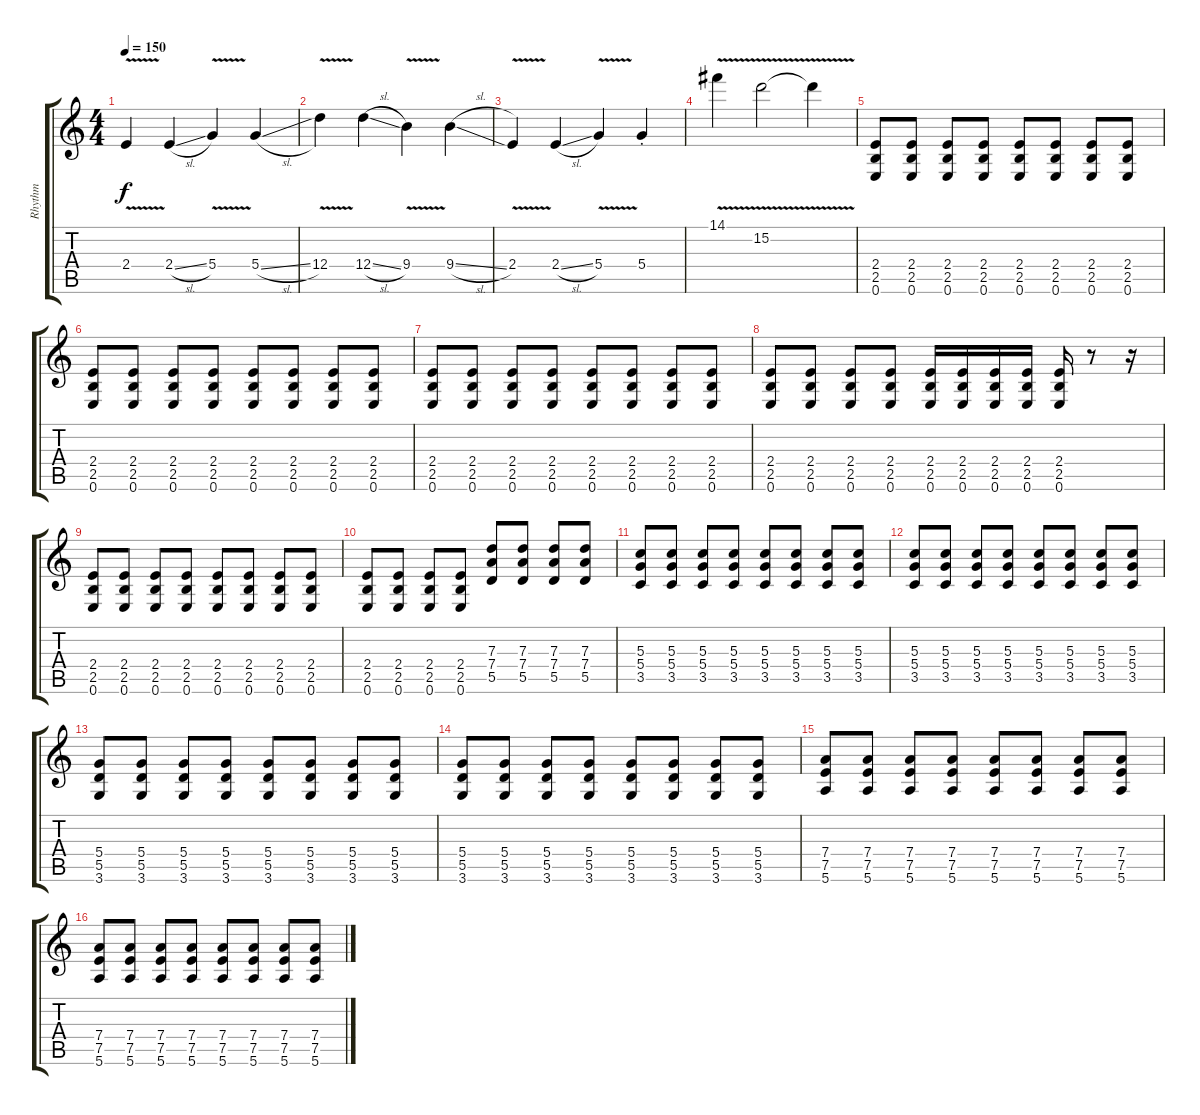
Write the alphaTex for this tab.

\track ("Rhythm" "Rhythm") {instrument overdrivenguitar}
\staff {score tabs}
\tuning (E4 B3 G3 D3 A2 E2) {hide}
\ts (4 4)
\tempo 150
\clef g2
\ks c
2.4{v}.4{dy f} 2.4{sl}.4 5.4{v}.4 5.4{sl}.4 |
12.4{v}.4 12.4{sl}.4 9.4{v}.4 9.4{sl}.4 |
2.4{v}.4 2.4{sl}.4 5.4{v}.4 5.4{st}.4 |
14.1{v}.4 15.2{v}.2 15.2{t}.4 |
(2.4 2.5 0.6).8 (2.4 2.5 0.6).8 (2.4 2.5 0.6).8 (2.4 2.5 0.6).8 (2.4 2.5 0.6).8 (2.4 2.5 0.6).8 (2.4 2.5 0.6).8 (2.4 2.5 0.6).8 |
(2.4 2.5 0.6).8 (2.4 2.5 0.6).8 (2.4 2.5 0.6).8 (2.4 2.5 0.6).8 (2.4 2.5 0.6).8 (2.4 2.5 0.6).8 (2.4 2.5 0.6).8 (2.4 2.5 0.6).8 |
(2.4 2.5 0.6).8 (2.4 2.5 0.6).8 (2.4 2.5 0.6).8 (2.4 2.5 0.6).8 (2.4 2.5 0.6).8 (2.4 2.5 0.6).8 (2.4 2.5 0.6).8 (2.4 2.5 0.6).8 |
(2.4 2.5 0.6).8 (2.4 2.5 0.6).8 (2.4 2.5 0.6).8 (2.4 2.5 0.6).8 (2.4 2.5 0.6).16 (2.4 2.5 0.6).16 (2.4 2.5 0.6).16 (2.4 2.5 0.6).16 (2.4 2.5 0.6).16 r.8 r.16 |
(2.4 2.5 0.6).8 (2.4 2.5 0.6).8 (2.4 2.5 0.6).8 (2.4 2.5 0.6).8 (2.4 2.5 0.6).8 (2.4 2.5 0.6).8 (2.4 2.5 0.6).8 (2.4 2.5 0.6).8 |
(2.4 2.5 0.6).8 (2.4 2.5 0.6).8 (2.4 2.5 0.6).8 (2.4 2.5 0.6).8 (7.3 7.4 5.5).8 (7.3 7.4 5.5).8 (7.3 7.4 5.5).8 (7.3 7.4 5.5).8 |
(5.3 5.4 3.5).8 (5.3 5.4 3.5).8 (5.3 5.4 3.5).8 (5.3 5.4 3.5).8 (5.3 5.4 3.5).8 (5.3 5.4 3.5).8 (5.3 5.4 3.5).8 (5.3 5.4 3.5).8 |
(5.3 5.4 3.5).8 (5.3 5.4 3.5).8 (5.3 5.4 3.5).8 (5.3 5.4 3.5).8 (5.3 5.4 3.5).8 (5.3 5.4 3.5).8 (5.3 5.4 3.5).8 (5.3 5.4 3.5).8 |
(5.4 5.5 3.6).8 (5.4 5.5 3.6).8 (5.4 5.5 3.6).8 (5.4 5.5 3.6).8 (5.4 5.5 3.6).8 (5.4 5.5 3.6).8 (5.4 5.5 3.6).8 (5.4 5.5 3.6).8 |
(5.4 5.5 3.6).8 (5.4 5.5 3.6).8 (5.4 5.5 3.6).8 (5.4 5.5 3.6).8 (5.4 5.5 3.6).8 (5.4 5.5 3.6).8 (5.4 5.5 3.6).8 (5.4 5.5 3.6).8 |
(7.4 7.5 5.6).8 (7.4 7.5 5.6).8 (7.4 7.5 5.6).8 (7.4 7.5 5.6).8 (7.4 7.5 5.6).8 (7.4 7.5 5.6).8 (7.4 7.5 5.6).8 (7.4 7.5 5.6).8 |
(7.4 7.5 5.6).8 (7.4 7.5 5.6).8 (7.4 7.5 5.6).8 (7.4 7.5 5.6).8 (7.4 7.5 5.6).8 (7.4 7.5 5.6).8 (7.4 7.5 5.6).8 (7.4 7.5 5.6).8
